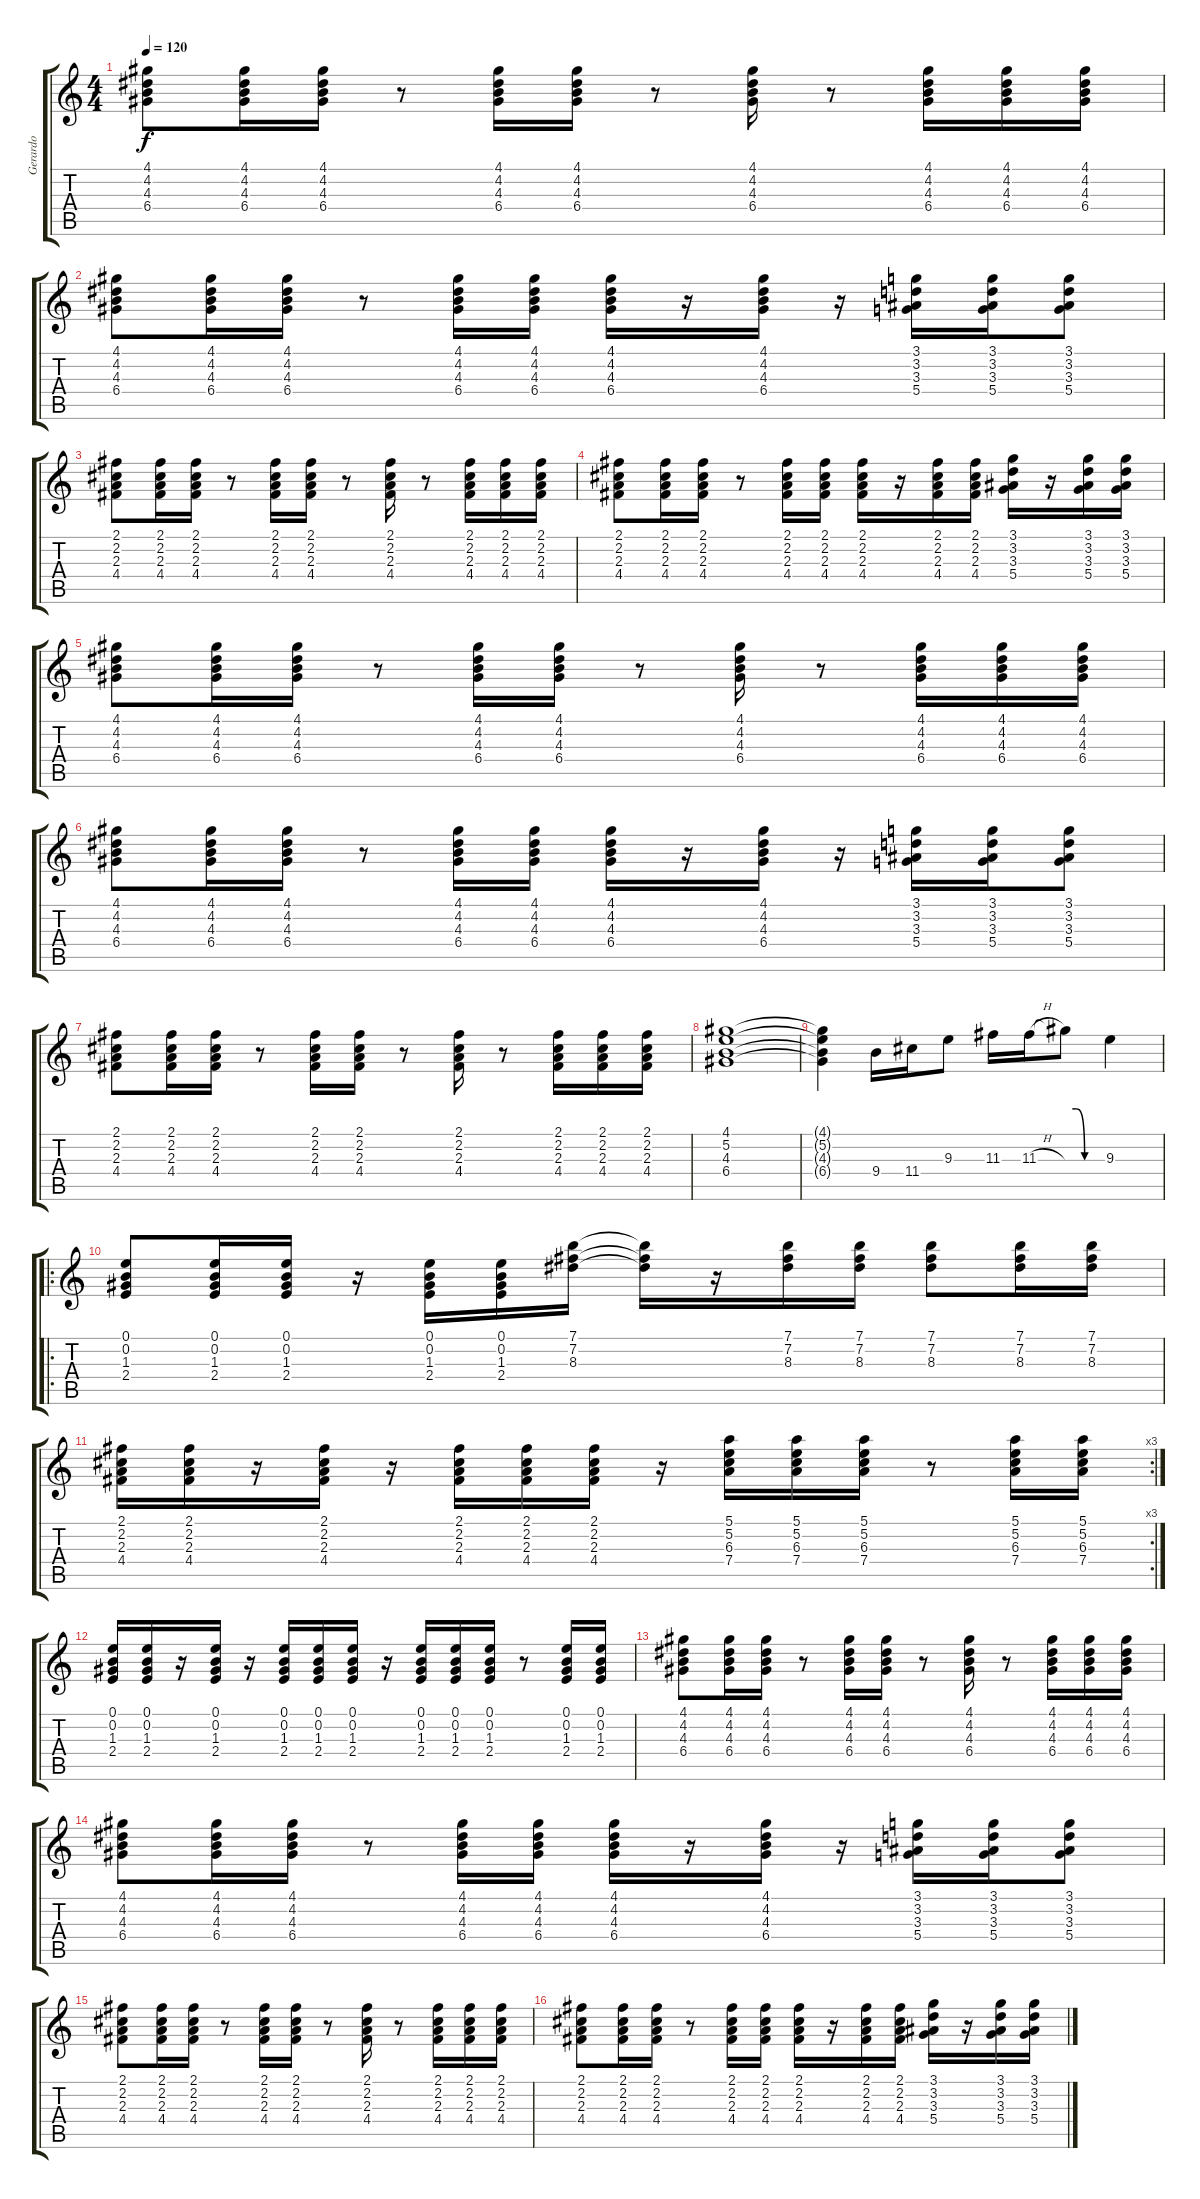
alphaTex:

\track ("Gerardo" "Gerardo") {instrument electricguitarclean}
\staff {score tabs}
\tuning (E4 B3 G3 D3 A2 E2) {hide}
\ts (4 4)
\tempo 120
\clef g2
\ks c
(4.1 4.2 4.3 6.4).8{dy f instrument electricguitarclean} (4.1 4.2 4.3 6.4).16 (4.1 4.2 4.3 6.4).16 r.8 (4.1 4.2 4.3 6.4).16 (4.1 4.2 4.3 6.4).16 r.8 (4.1 4.2 4.3 6.4).16 r.8 (4.1 4.2 4.3 6.4).16 (4.1 4.2 4.3 6.4).16 (4.1 4.2 4.3 6.4).16 |
(4.1 4.2 4.3 6.4).8 (4.1 4.2 4.3 6.4).16 (4.1 4.2 4.3 6.4).16 r.8 (4.1 4.2 4.3 6.4).16 (4.1 4.2 4.3 6.4).16 (4.1 4.2 4.3 6.4).16 r.16 (4.1 4.2 4.3 6.4).16 r.16 (3.1 3.2 3.3 5.4).16 (3.1 3.2 3.3 5.4).16 (3.1 3.2 3.3 5.4).8 |
(2.1 2.2 2.3 4.4).8 (2.1 2.2 2.3 4.4).16 (2.1 2.2 2.3 4.4).16 r.8 (2.1 2.2 2.3 4.4).16 (2.1 2.2 2.3 4.4).16 r.8 (2.1 2.2 2.3 4.4).16 r.8 (2.1 2.2 2.3 4.4).16 (2.1 2.2 2.3 4.4).16 (2.1 2.2 2.3 4.4).16 |
(2.1 2.2 2.3 4.4).8 (2.1 2.2 2.3 4.4).16 (2.1 2.2 2.3 4.4).16 r.8 (2.1 2.2 2.3 4.4).16 (2.1 2.2 2.3 4.4).16 (2.1 2.2 2.3 4.4).16 r.16 (2.1 2.2 2.3 4.4).16 (2.1 2.2 2.3 4.4).16 (3.1 3.2 3.3 5.4).16 r.16 (3.1 3.2 3.3 5.4).16 (3.1 3.2 3.3 5.4).16 |
(4.1 4.2 4.3 6.4).8{instrument electricguitarclean} (4.1 4.2 4.3 6.4).16 (4.1 4.2 4.3 6.4).16 r.8 (4.1 4.2 4.3 6.4).16 (4.1 4.2 4.3 6.4).16 r.8 (4.1 4.2 4.3 6.4).16 r.8 (4.1 4.2 4.3 6.4).16 (4.1 4.2 4.3 6.4).16 (4.1 4.2 4.3 6.4).16 |
(4.1 4.2 4.3 6.4).8 (4.1 4.2 4.3 6.4).16 (4.1 4.2 4.3 6.4).16 r.8 (4.1 4.2 4.3 6.4).16 (4.1 4.2 4.3 6.4).16 (4.1 4.2 4.3 6.4).16 r.16 (4.1 4.2 4.3 6.4).16 r.16 (3.1 3.2 3.3 5.4).16 (3.1 3.2 3.3 5.4).16 (3.1 3.2 3.3 5.4).8 |
(2.1 2.2 2.3 4.4).8 (2.1 2.2 2.3 4.4).16 (2.1 2.2 2.3 4.4).16 r.8 (2.1 2.2 2.3 4.4).16 (2.1 2.2 2.3 4.4).16 r.8 (2.1 2.2 2.3 4.4).16 r.8 (2.1 2.2 2.3 4.4).16 (2.1 2.2 2.3 4.4).16 (2.1 2.2 2.3 4.4).16 |
(4.1 5.2 4.3 6.4).1{instrument electricguitarclean} |
(4.1{t} 5.2{t} 4.3{t} 6.4{t}).4{instrument distortionguitar} 9.4.16 11.4.16 9.3.8 11.3.16 11.3{h}.16 11.3{be (custom 0 4 15 4 30 0 60 0) t}.8 9.3.4 |
\ro
(0.1 0.2 1.3 2.4).8{instrument electricguitarclean} (0.1 0.2 1.3 2.4).16 (0.1 0.2 1.3 2.4).16 r.16 (0.1 0.2 1.3 2.4).16 (0.1 0.2 1.3 2.4).16 (7.1 7.2 8.3).16 (7.1{t} 7.2{t} 8.3{t}).16 r.16 (7.1 7.2 8.3).16 (7.1 7.2 8.3).16 (7.1 7.2 8.3).8 (7.1 7.2 8.3).16 (7.1 7.2 8.3).16 |
\rc 3
(2.1 2.2 2.3 4.4).16 (2.1 2.2 2.3 4.4).16 r.16 (2.1 2.2 2.3 4.4).16 r.16 (2.1 2.2 2.3 4.4).16 (2.1 2.2 2.3 4.4).16 (2.1 2.2 2.3 4.4).16 r.16 (5.1 5.2 6.3 7.4).16 (5.1 5.2 6.3 7.4).16 (5.1 5.2 6.3 7.4).16 r.8 (5.1 5.2 6.3 7.4).16 (5.1 5.2 6.3 7.4).16 |
(0.1 0.2 1.3 2.4).16 (0.1 0.2 1.3 2.4).16 r.16 (0.1 0.2 1.3 2.4).16 r.16 (0.1 0.2 1.3 2.4).16 (0.1 0.2 1.3 2.4).16 (0.1 0.2 1.3 2.4).16 r.16 (0.1 0.2 1.3 2.4).16 (0.1 0.2 1.3 2.4).16 (0.1 0.2 1.3 2.4).16 r.8 (0.1 0.2 1.3 2.4).16 (0.1 0.2 1.3 2.4).16 |
(4.1 4.2 4.3 6.4).8{instrument electricguitarclean} (4.1 4.2 4.3 6.4).16 (4.1 4.2 4.3 6.4).16 r.8 (4.1 4.2 4.3 6.4).16 (4.1 4.2 4.3 6.4).16 r.8 (4.1 4.2 4.3 6.4).16 r.8 (4.1 4.2 4.3 6.4).16 (4.1 4.2 4.3 6.4).16 (4.1 4.2 4.3 6.4).16 |
(4.1 4.2 4.3 6.4).8 (4.1 4.2 4.3 6.4).16 (4.1 4.2 4.3 6.4).16 r.8 (4.1 4.2 4.3 6.4).16 (4.1 4.2 4.3 6.4).16 (4.1 4.2 4.3 6.4).16 r.16 (4.1 4.2 4.3 6.4).16 r.16 (3.1 3.2 3.3 5.4).16 (3.1 3.2 3.3 5.4).16 (3.1 3.2 3.3 5.4).8 |
(2.1 2.2 2.3 4.4).8 (2.1 2.2 2.3 4.4).16 (2.1 2.2 2.3 4.4).16 r.8 (2.1 2.2 2.3 4.4).16 (2.1 2.2 2.3 4.4).16 r.8 (2.1 2.2 2.3 4.4).16 r.8 (2.1 2.2 2.3 4.4).16 (2.1 2.2 2.3 4.4).16 (2.1 2.2 2.3 4.4).16 |
(2.1 2.2 2.3 4.4).8 (2.1 2.2 2.3 4.4).16 (2.1 2.2 2.3 4.4).16 r.8 (2.1 2.2 2.3 4.4).16 (2.1 2.2 2.3 4.4).16 (2.1 2.2 2.3 4.4).16 r.16 (2.1 2.2 2.3 4.4).16 (2.1 2.2 2.3 4.4).16 (3.1 3.2 3.3 5.4).16 r.16 (3.1 3.2 3.3 5.4).16 (3.1 3.2 3.3 5.4).16
